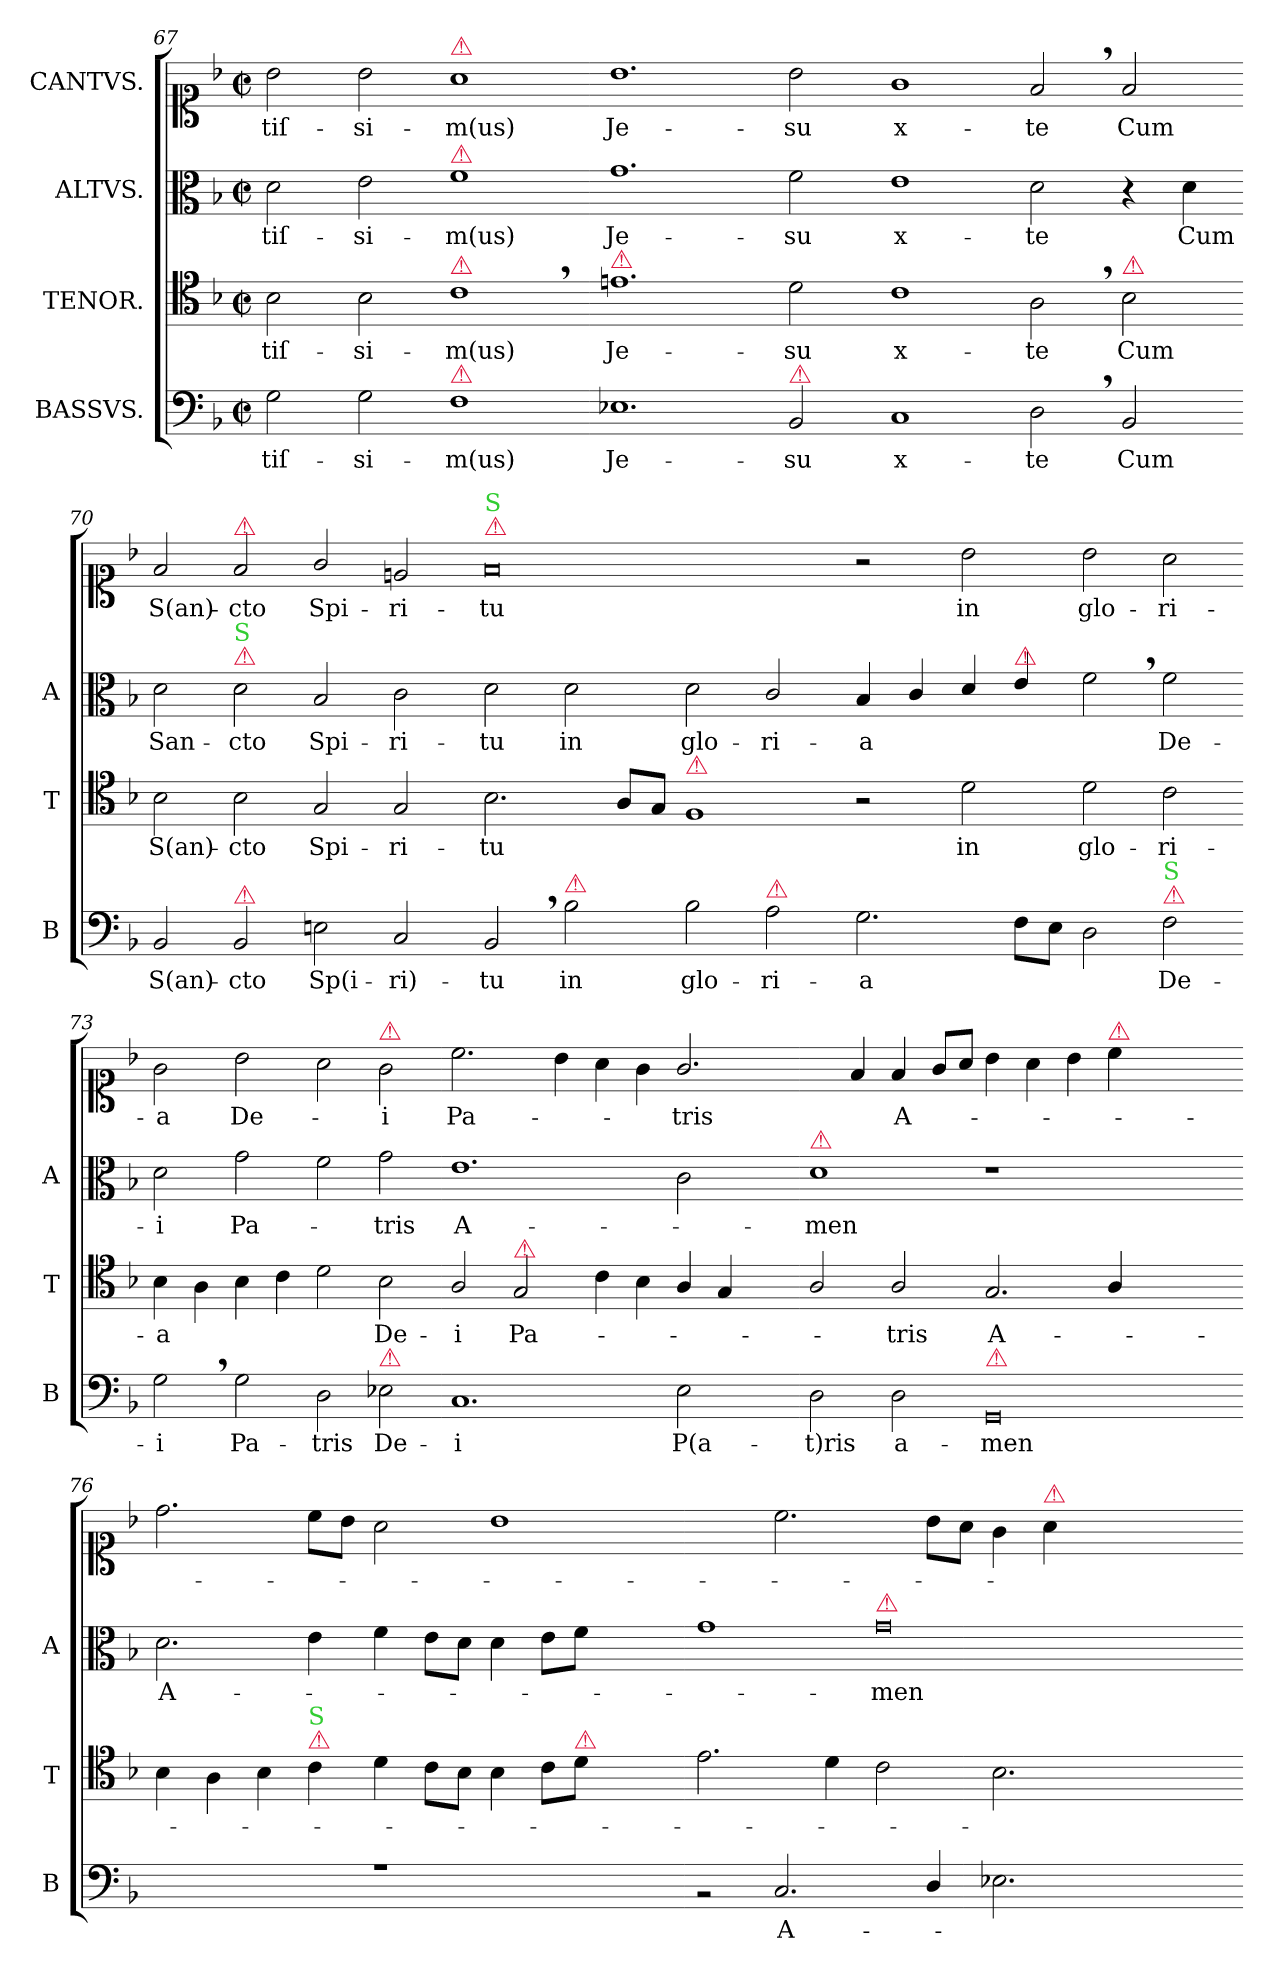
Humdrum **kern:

**kern	**text	**kern	**text	**kern	**text	**kern	**text
*part4	*part4	*part3	*part3	*part2	*part2	*part1	*part1
*staff4	*staff4	*staff3	*staff3	*staff2	*staff2	*staff1	*staff1
*I"BASSVS.	*	*I"TENOR.	*	*I"ALTVS.	*	*I"CANTVS.	*
*I'B	*	*I'T	*	*I'A	*	*	*
*clefF4	*	*clefC4	*	*clefC3	*	*clefC1	*
*k[b-]	*	*k[b-]	*	*k[b-]	*	*k[b-]	*
*M2/1	*	*M2/1	*	*M2/1	*	*M2/1	*
*met(c|)	*	*met(c|)	*	*met(c|)	*	*met(c|)	*
=67	=67	=67	=67	=67	=67	=67	=67
2G\	-tiſ-	2B-\	-tiſ-	2d\	-tiſ-	2b-\	-tiſ-
2G\	-si-	2B-\	-si-	2e\	-si-	2b-\	-si-
!	!	!	!	!	!	!LO:TX:a:color=crimson:t=⚠	!
!	!	!	!	!LO:TX:a:color=crimson:t=⚠	!	!	!
!	!	!LO:TX:a:color=crimson:t=⚠	!	!	!	!	!
!LO:TX:a:color=crimson:t=⚠	!	!	!	!	!	!	!
1F\	-m(us)	1c,\	-m(us)	1f\	-m(us)	1a\	-m(us)
=68-	=68-	=68-	=68-	=68-	=68-	=68-	=68-
!	!	!LO:TX:a:color=crimson:t=⚠	!	!	!	!	!
1.E-X\	Je-	1.en\	Je-	1.g\	Je-	1.b-\	Je-
!LO:TX:a:color=crimson:t=⚠	!	!	!	!	!	!	!
2BB-/	-su	2d\	-su	2f\	-su	2b-\	-su
=69-	=69-	=69-	=69-	=69-	=69-	=69-	=69-
1C/	x-	1c\	x-	1e\	x-	1g\	x-
2D,<\	-te	2A,<\	-te	2d\	-te	2f,</	-te
!	!	!LO:TX:a:color=crimson:t=⚠	!	!	!	!	!
2BB-/	Cum	2B-\	Cum	4r	.	2f/	Cum
.	.	.	.	4d\	Cum	.	.
=70-	=70-	=70-	=70-	=70-	=70-	=70-	=70-
2BB-/	S(an)-	2B-\	S(an)-	2d\	San-	2f/	S(an)-
!	!	!	!	!	!	!LO:TX:a:color=crimson:t=⚠	!
!	!	!	!	!LO:TX:a:color=crimson:t=⚠	!	!	!
!	!	!	!	!LO:TX:a:color=limegreen:t=S	!	!	!
!LO:TX:a:color=crimson:t=⚠	!	!	!	!	!	!	!
2BB-/	-cto	2B-\	-cto	2d\	-cto	2f/	-cto
2En\	Sp(i-	2G/	Spi-	2B-/	Spi-	2g/	Spi-
2C/	-ri)-	2G/	-ri-	2c\	-ri-	2en/	-ri-
=71-	=71-	=71-	=71-	=71-	=71-	=71-	=71-
!	!	!	!	!	!	!LO:TX:a:color=crimson:t=⚠	!
!	!	!	!	!	!	!LO:TX:a:color=limegreen:t=S	!
2BB-,</	-tu	2.B-\	-tu	2d\	-tu	0f/	-tu
!LO:TX:a:color=crimson:t=⚠	!	!	!	!	!	!	!
2B-\	in	.	.	2d\	in	.	.
.	.	8A/L	.	.	.	.	.
.	.	8G/J	.	.	.	.	.
!	!	!LO:TX:a:color=crimson:t=⚠	!	!	!	!	!
2B-\	glo-	1F/	.	2d\	glo-	.	.
!LO:TX:a:color=crimson:t=⚠	!	!	!	!	!	!	!
2A\	-ri-	.	.	2c/	-ri-	.	.
=72-	=72-	=72-	=72-	=72-	=72-	=72-	=72-
2.G\	-a	2r	.	4B-/	-a	2r	.
.	.	.	.	4c/	.	.	.
.	.	2d\	in	4d/	.	2b-\	in
!	!	!	!	!LO:TX:a:color=crimson:t=⚠	!	!	!
8F\L	.	.	.	4e/	.	.	.
8E\J	.	.	.	.	.	.	.
2D\	.	2d\	glo-	2f,<\	.	2b-\	glo-
!LO:TX:a:color=crimson:t=⚠	!	!	!	!	!	!	!
!LO:TX:a:color=limegreen:t=S	!	!	!	!	!	!	!
2F\	De-	2c\	-ri-	2f\	De-	2a\	-ri-
=73-	=73-	=73-	=73-	=73-	=73-	=73-	=73-
2G,<\	-i	4B-\	-a	2d\	-i	2g\	-a
.	.	4A\	.	.	.	.	.
2G\	Pa-	4B-\	.	2g\	Pa-	2b-\	De-
.	.	4c\	.	.	.	.	.
2D\	-tris	2d\	.	2f\	.	2a\	.
!	!	!	!	!	!	!LO:TX:a:color=crimson:t=⚠	!
!LO:TX:a:color=crimson:t=⚠	!	!	!	!	!	!	!
2E-X\	De-	2B-\	De-	2g\	-tris	2g\	-i
=74-	=74-	=74-	=74-	=74-	=74-	=74-	=74-
1.C/	-i	2A/	-i	1.e\	A-	2.cc\	Pa-
!	!	!LO:TX:a:color=crimson:t=⚠	!	!	!	!	!
.	.	2G/	Pa-	.	.	.	.
.	.	.	.	.	.	4b-\	.
.	.	4c\	.	.	.	4a\	.
.	.	4B-\	.	.	.	4g\	.
2E-\	P(a-	4A/	.	2c\	.	2.g/	-tris
.	.	4G/	.	.	.	.	.
4ryy	.	4ryy	.	4ryy	.	.	.
=75-	=75-	=75-	=75-	=75-	=75-	=75-	=75-
!	!	!	!	!LO:TX:a:color=crimson:t=⚠	!	!	!
2D\	-t)ris	2A/	.	1d\	-men	4ryy	.
.	.	.	.	.	.	4f/	.
2D\	a-	2A/	-tris	.	.	4f/	A-
.	.	.	.	.	.	8g/L	.
.	.	.	.	.	.	8a/J	.
!LO:TX:a:color=crimson:t=⚠	!	!	!	!	!	!	!
0GG/	-men	2.G/	A-	1re	.	4b-\	.
.	.	.	.	.	.	4a\	.
.	.	.	.	.	.	4b-\	.
!	!	!	!	!	!	!LO:TX:a:color=crimson:t=⚠	!
.	.	4A/	.	.	.	4cc\	.
.	.	1ryy	.	1ryy	.	1ryy	.
=76-	=76-	=76-	=76-	=76-	=76-	=76-	=76-
1ryy	.	4B-\	.	2.d\	A-	2.dd\	.
.	.	4A\	.	.	.	.	.
.	.	4B-\	.	.	.	.	.
!	!	!LO:TX:a:color=crimson:t=⚠	!	!	!	!	!
!	!	!LO:TX:a:color=limegreen:t=S	!	!	!	!	!
.	.	4c\	.	4e\	.	8cc\L	.
.	.	.	.	.	.	8b-\J	.
1rA	.	4d\	.	4f\	.	2a\	.
.	.	8c\L	.	8e\L	.	.	.
.	.	8B-\J	.	8d\J	.	.	.
.	.	4B-\	.	4d\	.	1b-\	.
.	.	8c\L	.	8e\L	.	.	.
!	!	!LO:TX:a:color=crimson:t=⚠	!	!	!	!	!
.	.	8d\J	.	8f\J	.	.	.
2ryy	.	2ryy	.	2ryy	.	.	.
=77-	=77-	=77-	=77-	=77-	=77-	=77-	=77-
2rBB	.	2.e\	.	1g\	.	2ryy	.
2.C/	A-	.	.	.	.	2.cc\	.
.	.	4d\	.	.	.	.	.
!	!	!	!	!LO:TX:a:color=crimson:t=⚠	!	!	!
.	.	2c\	.	0g\	-men	.	.
4D/	.	.	.	.	.	8b-\L	.
.	.	.	.	.	.	8a\J	.
2.E-X\	.	2.B-\	.	.	.	4g\	.
!	!	!	!	!	!	!LO:TX:a:color=crimson:t=⚠	!
.	.	.	.	.	.	4a\	.
.	.	.	.	.	.	1ryy	.
2.ryy	.	2.ryy	.	.	.	.	.
=-	=-	=-	=-	=-	=-	=-	=-
*-	*-	*-	*-	*-	*-	*-	*-
